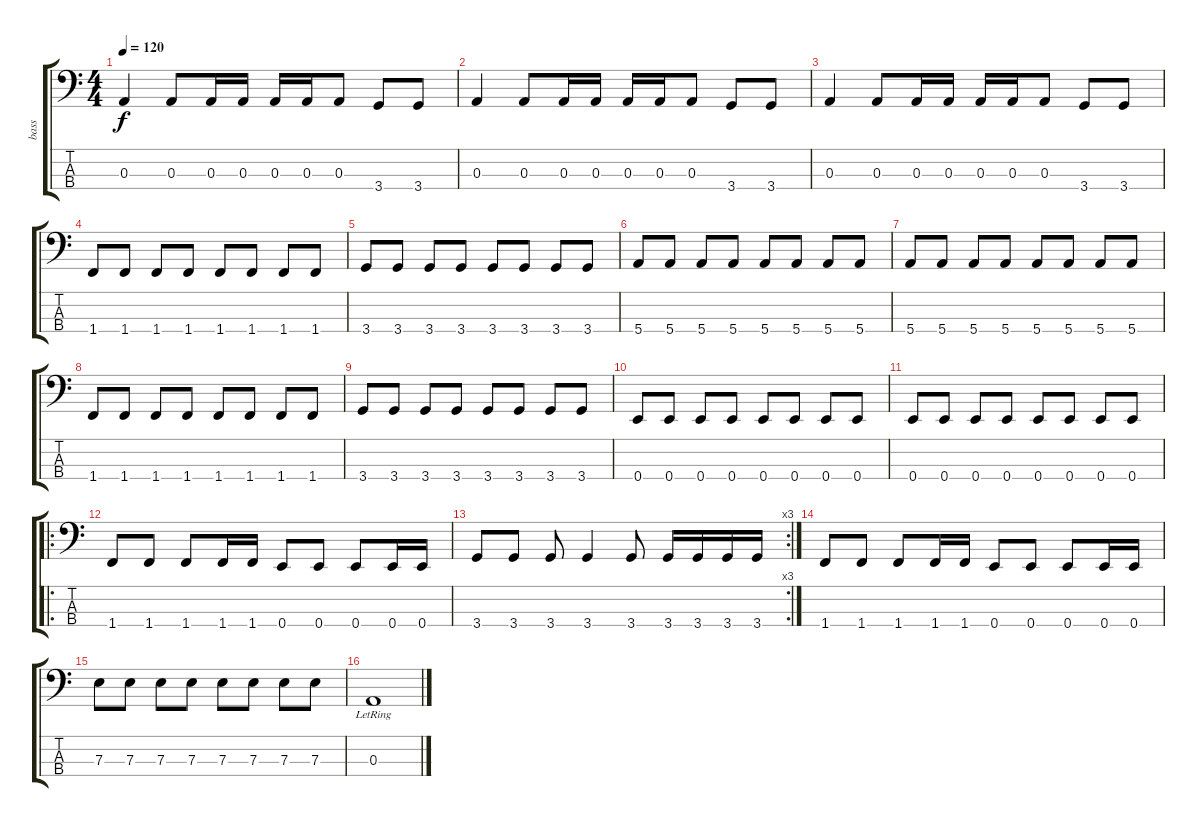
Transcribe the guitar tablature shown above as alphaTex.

\track ("bass" "bass") {instrument acousticguitarnylon}
\staff {score tabs}
\tuning (G2 D2 A1 E1) {hide}
\ts (4 4)
\tempo 120
\clef f4
\ks c
0.3.4{dy f} 0.3.8 0.3.16 0.3.16 0.3.16 0.3.16 0.3.8 3.4.8 3.4.8 |
0.3.4 0.3.8 0.3.16 0.3.16 0.3.16 0.3.16 0.3.8 3.4.8 3.4.8 |
0.3.4 0.3.8 0.3.16 0.3.16 0.3.16 0.3.16 0.3.8 3.4.8 3.4.8 |
1.4.8 1.4.8 1.4.8 1.4.8 1.4.8 1.4.8 1.4.8 1.4.8 |
3.4.8 3.4.8 3.4.8 3.4.8 3.4.8 3.4.8 3.4.8 3.4.8 |
5.4.8 5.4.8 5.4.8 5.4.8 5.4.8 5.4.8 5.4.8 5.4.8 |
5.4.8 5.4.8 5.4.8 5.4.8 5.4.8 5.4.8 5.4.8 5.4.8 |
1.4.8 1.4.8 1.4.8 1.4.8 1.4.8 1.4.8 1.4.8 1.4.8 |
3.4.8 3.4.8 3.4.8 3.4.8 3.4.8 3.4.8 3.4.8 3.4.8 |
0.4.8 0.4.8 0.4.8 0.4.8 0.4.8 0.4.8 0.4.8 0.4.8 |
0.4.8 0.4.8 0.4.8 0.4.8 0.4.8 0.4.8 0.4.8 0.4.8 |
\ro
1.4.8 1.4.8 1.4.8 1.4.16 1.4.16 0.4.8 0.4.8 0.4.8 0.4.16 0.4.16 |
\rc 3
3.4.8 3.4.8 3.4.8 3.4.4 3.4.8 3.4.16 3.4.16 3.4.16 3.4.16 |
1.4.8 1.4.8 1.4.8 1.4.16 1.4.16 0.4.8 0.4.8 0.4.8 0.4.16 0.4.16 |
7.3.8 7.3.8 7.3.8 7.3.8 7.3.8 7.3.8 7.3.8 7.3.8 |
0.3{lr}.1
